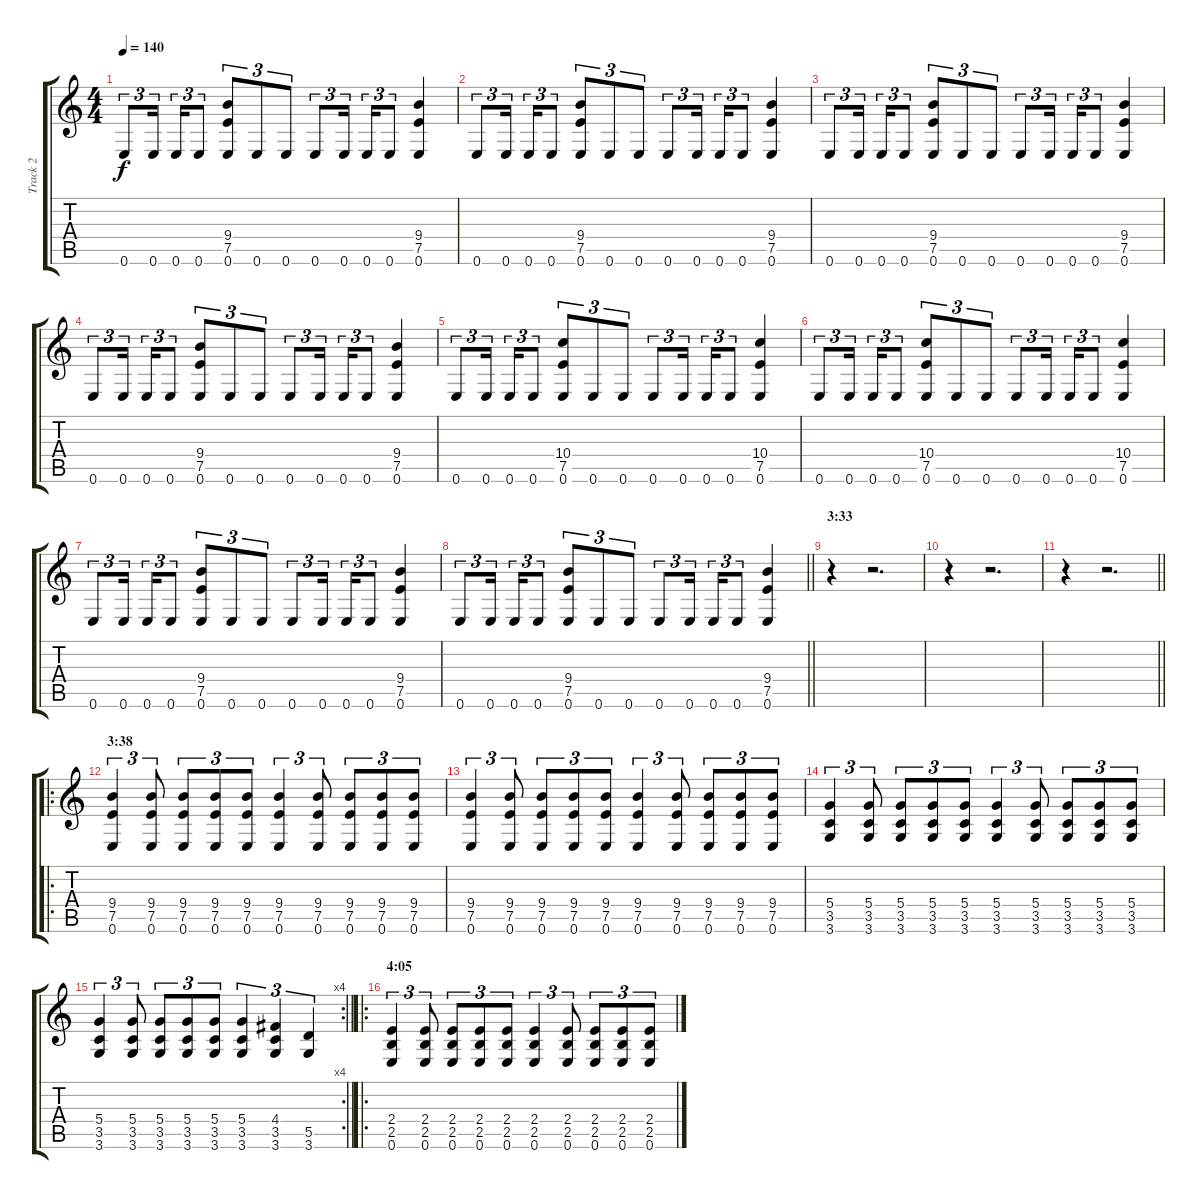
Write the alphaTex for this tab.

\track ("Track 2" "Track 2") {instrument distortionguitar}
\staff {score tabs}
\tuning (E4 B3 G3 D3 A2 E2) {hide}
\ts (4 4)
\tempo 140
\clef g2
\ks c
0.6.8{tu (3 2) dy f} 0.6.16{tu (3 2) beam splitsecondary} 0.6.16{tu (3 2)} 0.6.8{tu (3 2)} (9.4 7.5 0.6).8{tu (3 2)} 0.6.8{tu (3 2)} 0.6.8{tu (3 2)} 0.6.8{tu (3 2)} 0.6.16{tu (3 2) beam splitsecondary} 0.6.16{tu (3 2)} 0.6.8{tu (3 2)} (9.4 7.5 0.6).4 |
0.6.8{tu (3 2)} 0.6.16{tu (3 2) beam splitsecondary} 0.6.16{tu (3 2)} 0.6.8{tu (3 2)} (9.4 7.5 0.6).8{tu (3 2)} 0.6.8{tu (3 2)} 0.6.8{tu (3 2)} 0.6.8{tu (3 2)} 0.6.16{tu (3 2) beam splitsecondary} 0.6.16{tu (3 2)} 0.6.8{tu (3 2)} (9.4 7.5 0.6).4 |
0.6.8{tu (3 2)} 0.6.16{tu (3 2) beam splitsecondary} 0.6.16{tu (3 2)} 0.6.8{tu (3 2)} (9.4 7.5 0.6).8{tu (3 2)} 0.6.8{tu (3 2)} 0.6.8{tu (3 2)} 0.6.8{tu (3 2)} 0.6.16{tu (3 2) beam splitsecondary} 0.6.16{tu (3 2)} 0.6.8{tu (3 2)} (9.4 7.5 0.6).4 |
0.6.8{tu (3 2)} 0.6.16{tu (3 2) beam splitsecondary} 0.6.16{tu (3 2)} 0.6.8{tu (3 2)} (9.4 7.5 0.6).8{tu (3 2)} 0.6.8{tu (3 2)} 0.6.8{tu (3 2)} 0.6.8{tu (3 2)} 0.6.16{tu (3 2) beam splitsecondary} 0.6.16{tu (3 2)} 0.6.8{tu (3 2)} (9.4 7.5 0.6).4 |
0.6.8{tu (3 2)} 0.6.16{tu (3 2) beam splitsecondary} 0.6.16{tu (3 2)} 0.6.8{tu (3 2)} (10.4 7.5 0.6).8{tu (3 2)} 0.6.8{tu (3 2)} 0.6.8{tu (3 2)} 0.6.8{tu (3 2)} 0.6.16{tu (3 2) beam splitsecondary} 0.6.16{tu (3 2)} 0.6.8{tu (3 2)} (10.4 7.5 0.6).4 |
0.6.8{tu (3 2)} 0.6.16{tu (3 2) beam splitsecondary} 0.6.16{tu (3 2)} 0.6.8{tu (3 2)} (10.4 7.5 0.6).8{tu (3 2)} 0.6.8{tu (3 2)} 0.6.8{tu (3 2)} 0.6.8{tu (3 2)} 0.6.16{tu (3 2) beam splitsecondary} 0.6.16{tu (3 2)} 0.6.8{tu (3 2)} (10.4 7.5 0.6).4 |
0.6.8{tu (3 2)} 0.6.16{tu (3 2) beam splitsecondary} 0.6.16{tu (3 2)} 0.6.8{tu (3 2)} (9.4 7.5 0.6).8{tu (3 2)} 0.6.8{tu (3 2)} 0.6.8{tu (3 2)} 0.6.8{tu (3 2)} 0.6.16{tu (3 2) beam splitsecondary} 0.6.16{tu (3 2)} 0.6.8{tu (3 2)} (9.4 7.5 0.6).4 |
\barLineRight lightlight
0.6.8{tu (3 2)} 0.6.16{tu (3 2) beam splitsecondary} 0.6.16{tu (3 2)} 0.6.8{tu (3 2)} (9.4 7.5 0.6).8{tu (3 2)} 0.6.8{tu (3 2)} 0.6.8{tu (3 2)} 0.6.8{tu (3 2)} 0.6.16{tu (3 2) beam splitsecondary} 0.6.16{tu (3 2)} 0.6.8{tu (3 2)} (9.4 7.5 0.6).4 |
\section ("" "3:33")
r.4 r.2{d} |
r.4 r.2{d} |
\barLineRight lightlight
r.4 r.2{d} |
\ro
\section ("" "3:38")
(9.4 7.5 0.6).4{tu (3 2)} (9.4 7.5 0.6).8{tu (3 2)} (9.4 7.5 0.6).8{tu (3 2)} (9.4 7.5 0.6).8{tu (3 2)} (9.4 7.5 0.6).8{tu (3 2)} (9.4 7.5 0.6).4{tu (3 2)} (9.4 7.5 0.6).8{tu (3 2)} (9.4 7.5 0.6).8{tu (3 2)} (9.4 7.5 0.6).8{tu (3 2)} (9.4 7.5 0.6).8{tu (3 2)} |
(9.4 7.5 0.6).4{tu (3 2)} (9.4 7.5 0.6).8{tu (3 2)} (9.4 7.5 0.6).8{tu (3 2)} (9.4 7.5 0.6).8{tu (3 2)} (9.4 7.5 0.6).8{tu (3 2)} (9.4 7.5 0.6).4{tu (3 2)} (9.4 7.5 0.6).8{tu (3 2)} (9.4 7.5 0.6).8{tu (3 2)} (9.4 7.5 0.6).8{tu (3 2)} (9.4 7.5 0.6).8{tu (3 2)} |
(5.4 3.5 3.6).4{tu (3 2)} (5.4 3.5 3.6).8{tu (3 2)} (5.4 3.5 3.6).8{tu (3 2)} (5.4 3.5 3.6).8{tu (3 2)} (5.4 3.5 3.6).8{tu (3 2)} (5.4 3.5 3.6).4{tu (3 2)} (5.4 3.5 3.6).8{tu (3 2)} (5.4 3.5 3.6).8{tu (3 2)} (5.4 3.5 3.6).8{tu (3 2)} (5.4 3.5 3.6).8{tu (3 2)} |
\rc 4
\barLineRight lightlight
(5.4 3.5 3.6).4{tu (3 2)} (5.4 3.5 3.6).8{tu (3 2)} (5.4 3.5 3.6).8{tu (3 2)} (5.4 3.5 3.6).8{tu (3 2)} (5.4 3.5 3.6).8{tu (3 2)} (5.4 3.5 3.6).4{tu (3 2)} (4.4 3.5 3.6).4{tu (3 2)} (5.5 3.6).4{tu (3 2)} |
\ro
\section ("" "4:05")
(2.4 2.5 0.6).4{tu (3 2)} (2.4 2.5 0.6).8{tu (3 2)} (2.4 2.5 0.6).8{tu (3 2)} (2.4 2.5 0.6).8{tu (3 2)} (2.4 2.5 0.6).8{tu (3 2)} (2.4 2.5 0.6).4{tu (3 2)} (2.4 2.5 0.6).8{tu (3 2)} (2.4 2.5 0.6).8{tu (3 2)} (2.4 2.5 0.6).8{tu (3 2)} (2.4 2.5 0.6).8{tu (3 2)}
